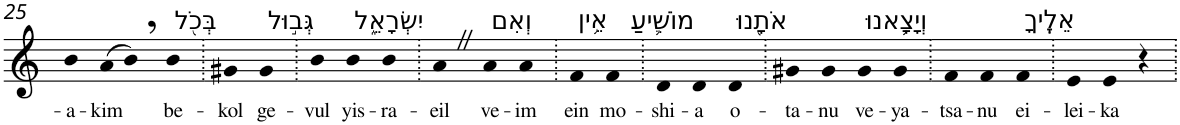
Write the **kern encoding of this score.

**kern	**text
*part1	*part1
*staff1	*staff1
*I"Piano	*
*I'Pno	*
!!LO:PB:g=z
*clefG2	*
*k[]	*
=25	=25
!	!LO:LY:b
4b	-a-
!	!LO:LY:b
(>8a	-kim
8b,)	.
!LO:TX:a:t=בְּכֹ֖ל	!
!	!LO:LY:b
4b	be-
=26.	=26.
!	!LO:LY:b
4g#X	-kol
!LO:TX:a:t=גְּב֣וּל	!
!	!LO:LY:b
4g#	ge-
=27.	=27.
!	!LO:LY:b
4b	-vul
!LO:TX:a:t=יִשְׂרָאֵ֑ל	!
!	!LO:LY:b
4b	yis-
!	!LO:LY:b
4b	-ra-
=28.	=28.
!	!LO:LY:b
4aZ	-eil
!LO:TX:a:t=וְאִם	!
!	!LO:LY:b
4a	ve-
!	!LO:LY:b
4a	-im
=29.	=29.
!LO:TX:a:t=אֵ֥ין	!
!	!LO:LY:b
4f	ein
!LO:TX:a:t=מוֹשִׁ֛יעַ	!
!	!LO:LY:b
4f	mo-
=30.	=30.
!	!LO:LY:b
4d	-shi-
!	!LO:LY:b
4d	-a
!LO:TX:a:t=אֹתָ֖נוּ	!
!	!LO:LY:b
4d	o-
=31.	=31.
!	!LO:LY:b
4g#X	-ta-
!	!LO:LY:b
4g#	-nu
!LO:TX:a:t=וְיָצָ֥אנוּ	!
!	!LO:LY:b
4g#	ve-
!	!LO:LY:b
4g#	-ya-
=32.	=32.
!	!LO:LY:b
4f	-tsa-
!	!LO:LY:b
4f	-nu
!LO:TX:a:t=אֵלֶֽיךָ	!
!	!LO:LY:b
4f	ei-
=33.	=33.
!	!LO:LY:b
4e	-lei-
!	!LO:LY:b
4e	-ka
4r	.
=.	=.
*-	*-
